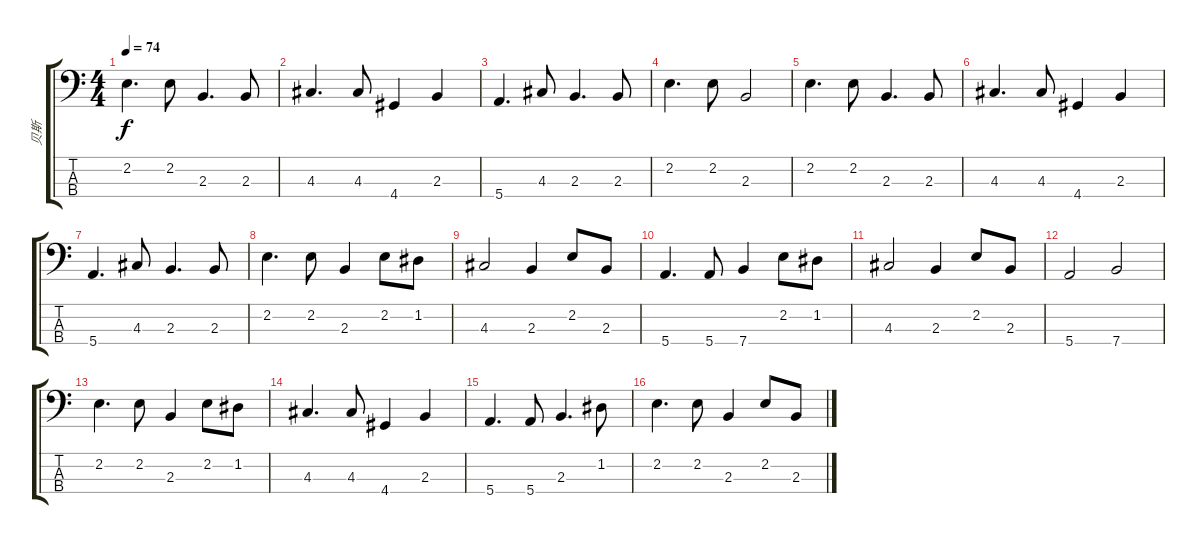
\track ("贝斯" "贝斯") {instrument acousticguitarnylon}
\staff {score tabs}
\tuning (G2 D2 A1 E1) {hide}
\ts (4 4)
\tempo 74
\clef f4
\ks c
2.2.4{d dy f} 2.2.8 2.3.4{d} 2.3.8 |
4.3.4{d} 4.3.8 4.4.4 2.3.4 |
5.4.4{d} 4.3.8 2.3.4{d} 2.3.8 |
2.2.4{d} 2.2.8 2.3.2 |
2.2.4{d} 2.2.8 2.3.4{d} 2.3.8 |
4.3.4{d} 4.3.8 4.4.4 2.3.4 |
5.4.4{d} 4.3.8 2.3.4{d} 2.3.8 |
2.2.4{d} 2.2.8 2.3.4 2.2.8 1.2.8 |
4.3.2 2.3.4 2.2.8 2.3.8 |
5.4.4{d} 5.4.8 7.4.4 2.2.8 1.2.8 |
4.3.2 2.3.4 2.2.8 2.3.8 |
5.4.2 7.4.2 |
2.2.4{d} 2.2.8 2.3.4 2.2.8 1.2.8 |
4.3.4{d} 4.3.8 4.4.4 2.3.4 |
5.4.4{d} 5.4.8 2.3.4{d} 1.2.8 |
2.2.4{d} 2.2.8 2.3.4 2.2.8 2.3.8
